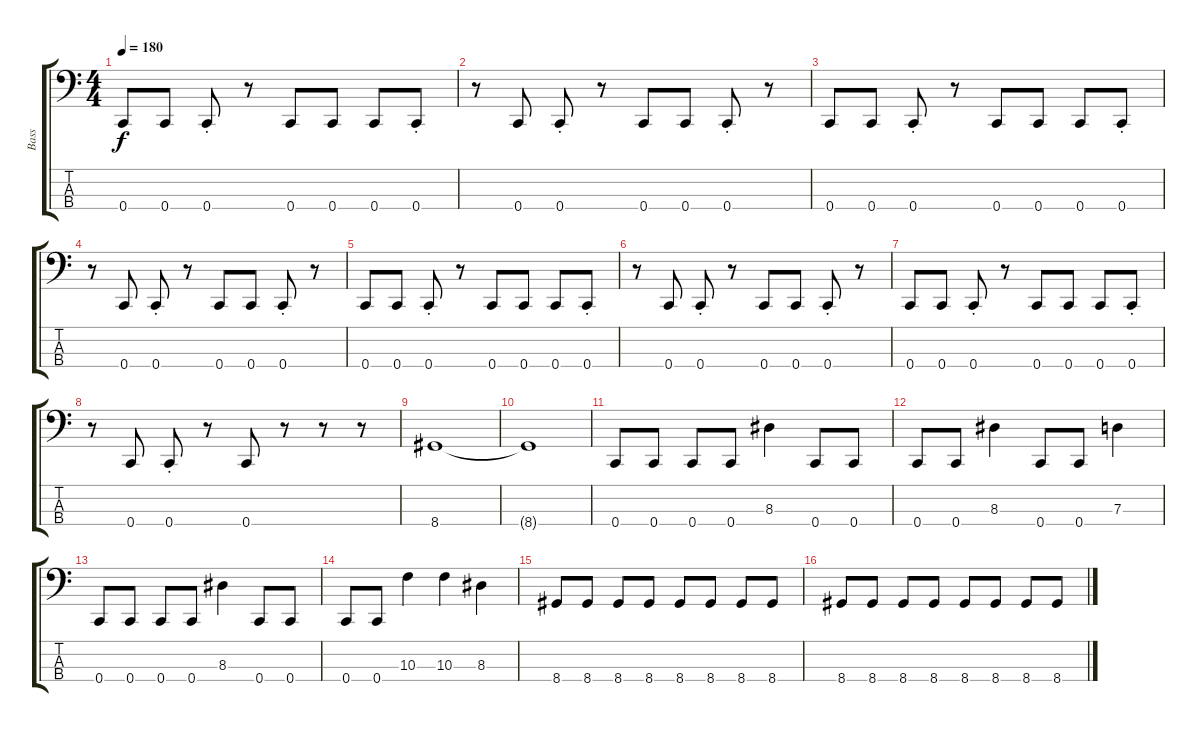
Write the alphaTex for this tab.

\track ("Bass" "Bass") {instrument electricbasspick}
\staff {score tabs}
\tuning (F2 C2 G1 C1) {hide}
\ts (4 4)
\tempo 180
\clef f4
\ks c
0.4.8{dy f} 0.4.8 0.4{st}.8 r.8 0.4.8 0.4.8 0.4.8 0.4{st}.8 |
r.8 0.4.8 0.4{st}.8 r.8 0.4.8 0.4.8 0.4{st}.8 r.8 |
0.4.8 0.4.8 0.4{st}.8 r.8 0.4.8 0.4.8 0.4.8 0.4{st}.8 |
r.8 0.4.8 0.4{st}.8 r.8 0.4.8 0.4.8 0.4{st}.8 r.8 |
0.4.8 0.4.8 0.4{st}.8 r.8 0.4.8 0.4.8 0.4.8 0.4{st}.8 |
r.8 0.4.8 0.4{st}.8 r.8 0.4.8 0.4.8 0.4{st}.8 r.8 |
0.4.8 0.4.8 0.4{st}.8 r.8 0.4.8 0.4.8 0.4.8 0.4{st}.8 |
r.8 0.4.8 0.4{st}.8 r.8 0.4.8 r.8 r.8 r.8 |
8.4.1 |
8.4{t}.1 |
0.4.8 0.4.8 0.4.8 0.4.8 8.3.4 0.4.8 0.4.8 |
0.4.8 0.4.8 8.3.4 0.4.8 0.4.8 7.3.4 |
0.4.8 0.4.8 0.4.8 0.4.8 8.3.4 0.4.8 0.4.8 |
0.4.8 0.4.8 10.3.4 10.3.4 8.3.4 |
8.4.8 8.4.8 8.4.8 8.4.8 8.4.8 8.4.8 8.4.8 8.4.8 |
8.4.8 8.4.8 8.4.8 8.4.8 8.4.8 8.4.8 8.4.8 8.4.8
